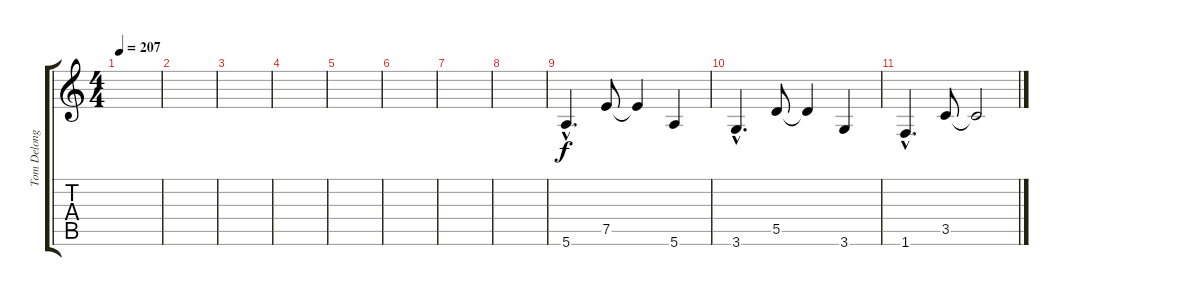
\track ("Tom Delong (Clean)" "Tom Delong") {instrument electricguitarclean}
\staff {score tabs}
\tuning (E4 B3 G3 D3 A2 E2) {hide}
\ts (4 4)
\tempo 207
\clef g2
\ks c
|
|
|
|
|
|
|
|
5.6{hac}.4{d} 7.5.8 7.5{t}.4 5.6.4 |
3.6{hac}.4{d} 5.5.8 5.5{t}.4 3.6.4 |
1.6{hac}.4{d} 3.5.8 3.5{t}.2
